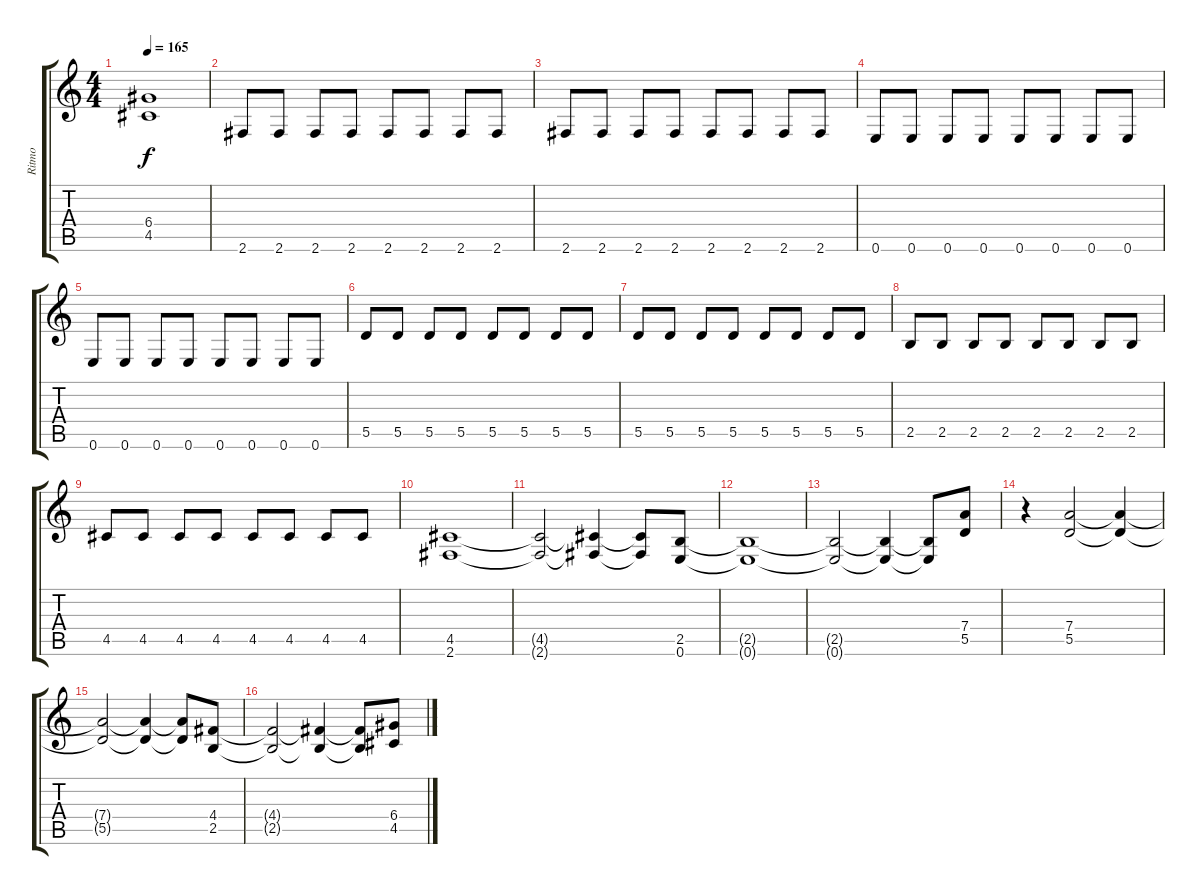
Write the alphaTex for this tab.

\track ("Ritmo" "Ritmo") {instrument electricguitarclean}
\staff {score tabs}
\tuning (E4 B3 G3 D3 A2 E2) {hide}
\ts (4 4)
\tempo 165
\clef g2
\ks c
(6.4 4.5).1{dy f} |
2.6.8 2.6.8 2.6.8 2.6.8 2.6.8 2.6.8 2.6.8 2.6.8 |
2.6.8 2.6.8 2.6.8 2.6.8 2.6.8 2.6.8 2.6.8 2.6.8 |
0.6.8 0.6.8 0.6.8 0.6.8 0.6.8 0.6.8 0.6.8 0.6.8 |
0.6.8 0.6.8 0.6.8 0.6.8 0.6.8 0.6.8 0.6.8 0.6.8 |
5.5.8 5.5.8 5.5.8 5.5.8 5.5.8 5.5.8 5.5.8 5.5.8 |
5.5.8 5.5.8 5.5.8 5.5.8 5.5.8 5.5.8 5.5.8 5.5.8 |
2.5.8 2.5.8 2.5.8 2.5.8 2.5.8 2.5.8 2.5.8 2.5.8 |
4.5.8 4.5.8 4.5.8 4.5.8 4.5.8 4.5.8 4.5.8 4.5.8 |
(4.5 2.6).1 |
(4.5{t} 2.6{t}).2 (4.5{t} 2.6{t}).4 (4.5{t} 2.6{t}).8 (2.5 0.6).8 |
(2.5{t} 0.6{t}).1 |
(2.5{t} 0.6{t}).2 (2.5{t} 0.6{t}).4 (2.5{t} 0.6{t}).8 (7.4 5.5).8 |
r.4 (7.4 5.5).2 (7.4{t} 5.5{t}).4 |
(7.4{t} 5.5{t}).2 (7.4{t} 5.5{t}).4 (7.4{t} 5.5{t}).8 (4.4 2.5).8 |
(4.4{t} 2.5{t}).2 (4.4{t} 2.5{t}).4 (4.4{t} 2.5{t}).8 (6.4 4.5).8
